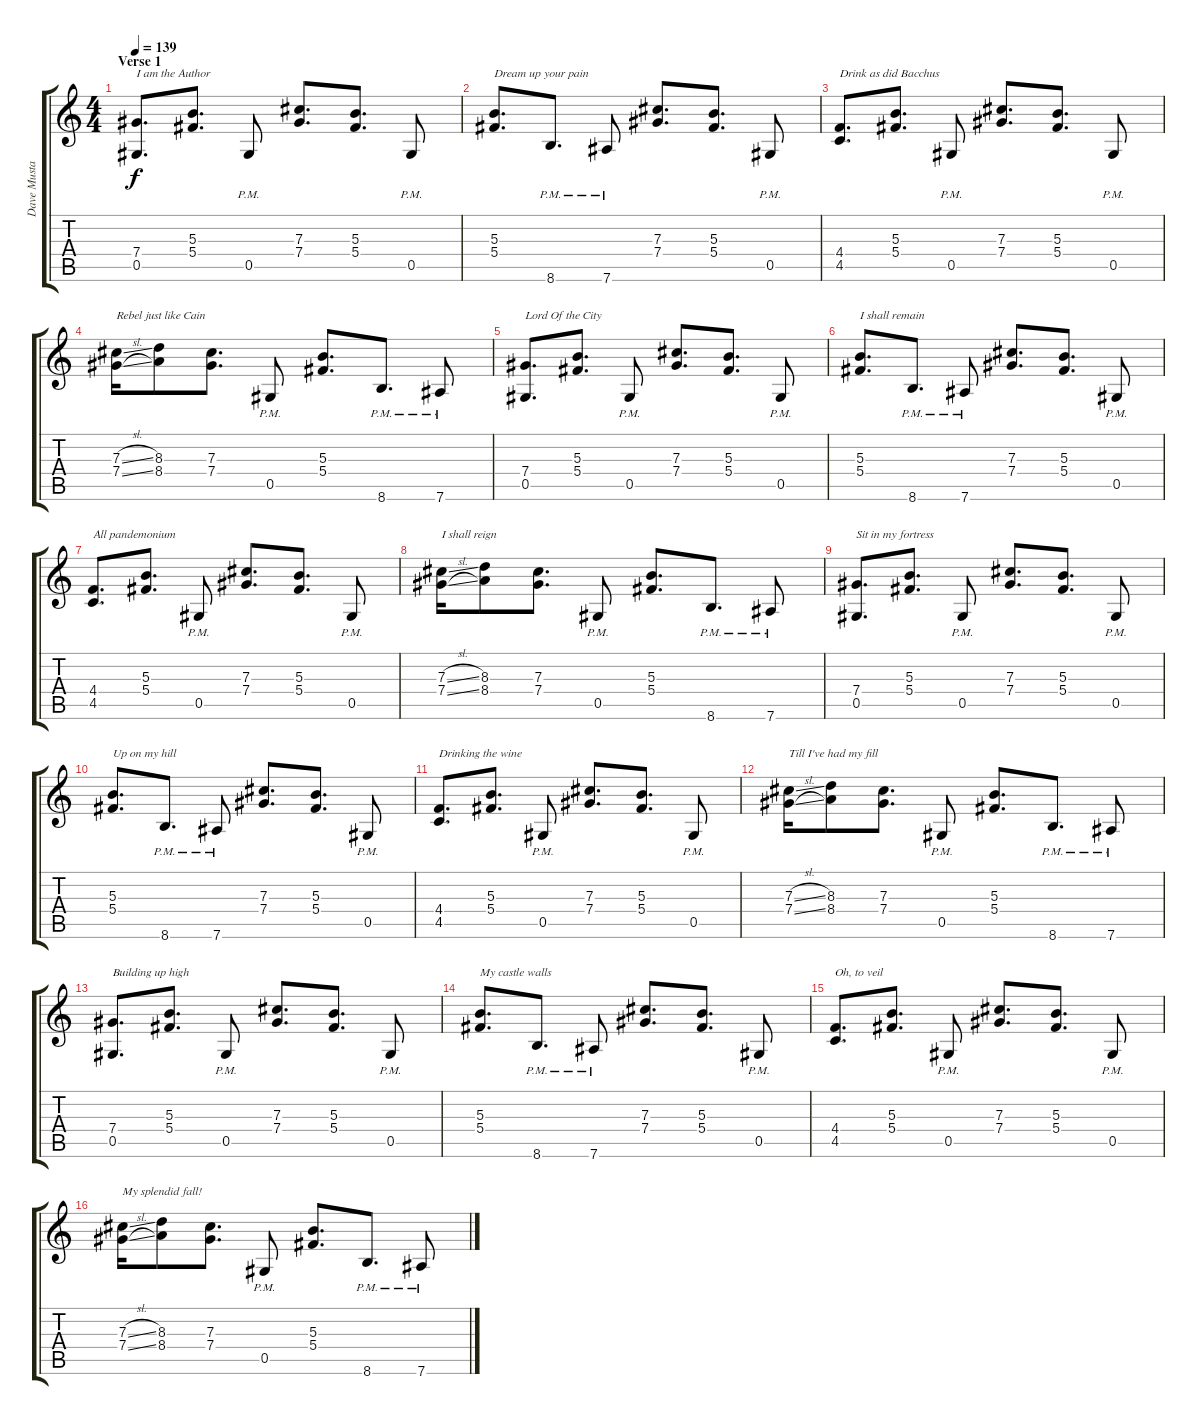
\track ("Dave Mustaine" "Dave Musta") {instrument distortionguitar}
\staff {score tabs}
\tuning (Eb4 Bb3 Gb3 Db3 Ab2 Eb2) {hide}
\ts (4 4)
\section ("" "Verse 1")
\tempo 139
\clef g2
\ks c
(7.4 0.5).8{d txt "I am the Author" dy f} (5.3 5.4).8{d} 0.5{pm}.8 (7.3 7.4).8{d} (5.3 5.4).8{d} 0.5{pm}.8 |
(5.3 5.4).8{d txt "Dream up your pain"} 8.6{pm}.8{d} 7.6{pm}.8 (7.3 7.4).8{d} (5.3 5.4).8{d} 0.5{pm}.8 |
(4.4 4.5).8{d txt "Drink as did Bacchus"} (5.3 5.4).8{d} 0.5{pm}.8 (7.3 7.4).8{d} (5.3 5.4).8{d} 0.5{pm}.8 |
(7.3{sl} 7.4{sl}).16{txt "Rebel just like Cain"} (8.3 8.4).8 (7.3 7.4).8{d} 0.5{pm}.8 (5.3 5.4).8{d} 8.6{pm}.8{d} 7.6{pm}.8 |
(7.4 0.5).8{d txt "Lord Of the City"} (5.3 5.4).8{d} 0.5{pm}.8 (7.3 7.4).8{d} (5.3 5.4).8{d} 0.5{pm}.8 |
(5.3 5.4).8{d txt "I shall remain"} 8.6{pm}.8{d} 7.6{pm}.8 (7.3 7.4).8{d} (5.3 5.4).8{d} 0.5{pm}.8 |
(4.4 4.5).8{d txt "All pandemonium"} (5.3 5.4).8{d} 0.5{pm}.8 (7.3 7.4).8{d} (5.3 5.4).8{d} 0.5{pm}.8 |
(7.3{sl} 7.4{sl}).16{txt "I shall reign"} (8.3 8.4).8 (7.3 7.4).8{d} 0.5{pm}.8 (5.3 5.4).8{d} 8.6{pm}.8{d} 7.6{pm}.8 |
(7.4 0.5).8{d txt "Sit in my fortress"} (5.3 5.4).8{d} 0.5{pm}.8 (7.3 7.4).8{d} (5.3 5.4).8{d} 0.5{pm}.8 |
(5.3 5.4).8{d txt "Up on my hill"} 8.6{pm}.8{d} 7.6{pm}.8 (7.3 7.4).8{d} (5.3 5.4).8{d} 0.5{pm}.8 |
(4.4 4.5).8{d txt "Drinking the wine"} (5.3 5.4).8{d} 0.5{pm}.8 (7.3 7.4).8{d} (5.3 5.4).8{d} 0.5{pm}.8 |
(7.3{sl} 7.4{sl}).16{txt "Till I've had my fill"} (8.3 8.4).8 (7.3 7.4).8{d} 0.5{pm}.8 (5.3 5.4).8{d} 8.6{pm}.8{d} 7.6{pm}.8 |
(7.4 0.5).8{d txt "Building up high"} (5.3 5.4).8{d} 0.5{pm}.8 (7.3 7.4).8{d} (5.3 5.4).8{d} 0.5{pm}.8 |
(5.3 5.4).8{d txt "My castle walls"} 8.6{pm}.8{d} 7.6{pm}.8 (7.3 7.4).8{d} (5.3 5.4).8{d} 0.5{pm}.8 |
(4.4 4.5).8{d txt "Oh, to veil"} (5.3 5.4).8{d} 0.5{pm}.8 (7.3 7.4).8{d} (5.3 5.4).8{d} 0.5{pm}.8 |
(7.3{sl} 7.4{sl}).16{txt "My splendid fall!"} (8.3 8.4).8 (7.3 7.4).8{d} 0.5{pm}.8 (5.3 5.4).8{d} 8.6{pm}.8{d} 7.6{pm}.8
